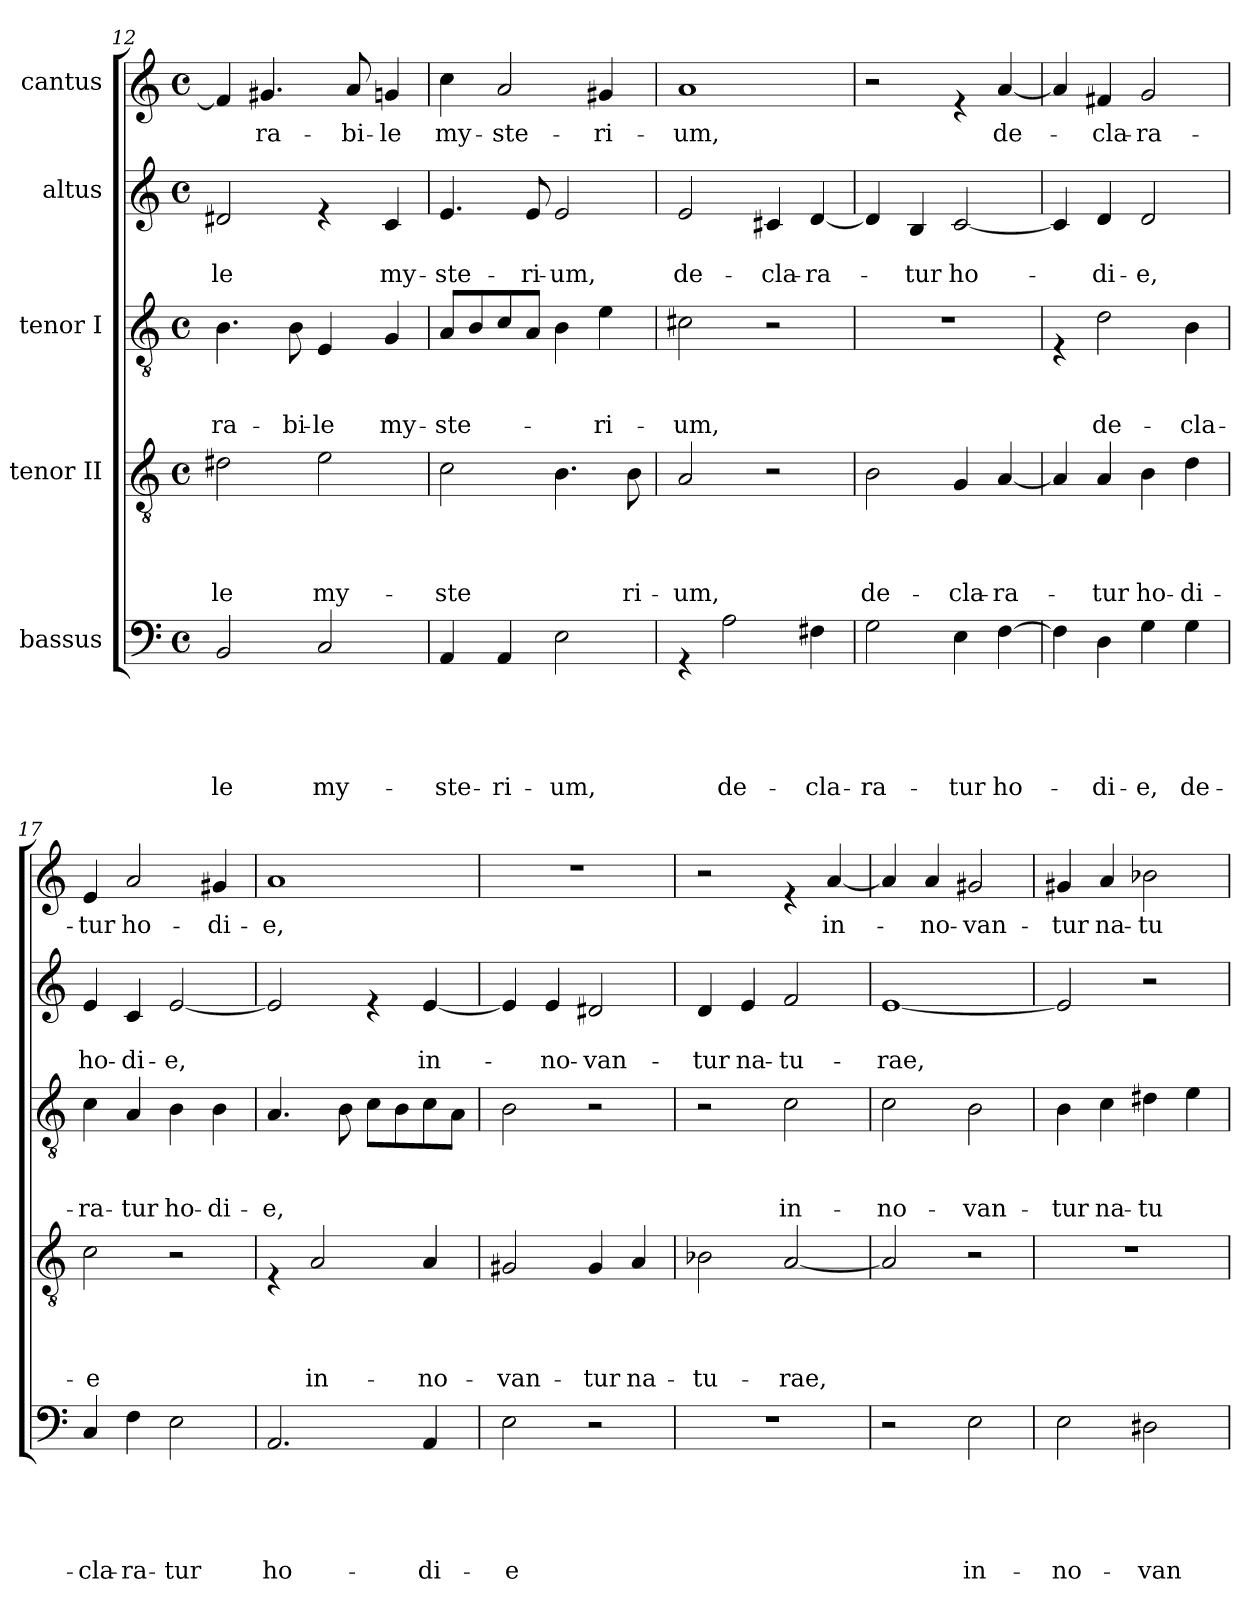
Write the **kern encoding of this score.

**kern	**text	**text	**text	**text	**text	**kern	**text	**text	**text	**text	**kern	**text	**text	**text	**kern	**text	**text	**kern	**text
*part5	*part5	*part5	*part5	*part5	*part5	*part4	*part4	*part4	*part4	*part4	*part3	*part3	*part3	*part3	*part2	*part2	*part2	*part1	*part1
*staff5	*staff5	*staff5	*staff5	*staff5	*staff5	*staff4	*staff4	*staff4	*staff4	*staff4	*staff3	*staff3	*staff3	*staff3	*staff2	*staff2	*staff2	*staff1	*staff1
*I"bassus	*	*	*	*	*	*I"tenor II	*	*	*	*	*I"tenor I	*	*	*	*I"altus	*	*	*I"cantus	*
!!LO:PB:g=z
*clefF4	*	*	*	*	*	*clefGv2	*	*	*	*	*clefGv2	*	*	*	*clefG2	*	*	*clefG2	*
*k[]	*	*	*	*	*	*k[]	*	*	*	*	*k[]	*	*	*	*k[]	*	*	*k[]	*
*C:	*	*	*	*	*	*C:	*	*	*	*	*C:	*	*	*	*C:	*	*	*C:	*
*M4/4	*	*	*	*	*	*M4/4	*	*	*	*	*M4/4	*	*	*	*M4/4	*	*	*M4/4	*
*met(c)	*	*	*	*	*	*met(c)	*	*	*	*	*met(c)	*	*	*	*met(c)	*	*	*met(c)	*
=12	=12	=12	=12	=12	=12	=12	=12	=12	=12	=12	=12	=12	=12	=12	=12	=12	=12	=12	=12
!	!	!	!	!	!LO:LY:b	!	!	!	!	!LO:LY:b	!	!	!	!LO:LY:b	!	!	!LO:LY:b	!	!
2BB/	.	.	.	.	-le	2d#X\	.	.	.	-le	4.B\	.	.	-ra-	2d#X/	.	-le	4f#/]	.
!	!	!	!	!	!	!	!	!	!	!	!	!	!	!	!	!	!	!	!LO:LY:b
.	.	.	.	.	.	.	.	.	.	.	.	.	.	.	.	.	.	4.g#X/	-ra-
!	!	!	!	!	!	!	!	!	!	!	!	!	!	!LO:LY:b	!	!	!	!	!
.	.	.	.	.	.	.	.	.	.	.	8B\	.	.	-bi-	.	.	.	.	.
!	!	!	!	!	!LO:LY:b	!	!	!	!	!LO:LY:b	!	!	!	!LO:LY:b	!	!	!	!	!
2C/	.	.	.	.	my-	2e\	.	.	.	my-	4E/	.	.	-le	4re	.	.	.	.
!	!	!	!	!	!	!	!	!	!	!	!	!	!	!	!	!	!	!	!LO:LY:b
.	.	.	.	.	.	.	.	.	.	.	.	.	.	.	.	.	.	8a/	-bi-
!	!	!	!	!	!	!	!	!	!	!	!	!	!	!LO:LY:b	!	!	!LO:LY:b	!	!LO:LY:b
.	.	.	.	.	.	.	.	.	.	.	4G/	.	.	my-	4c/	.	my-	4gn/	-le
=13	=13	=13	=13	=13	=13	=13	=13	=13	=13	=13	=13	=13	=13	=13	=13	=13	=13	=13	=13
!	!	!	!	!	!LO:LY:b	!	!	!	!	!LO:LY:b	!	!	!	!LO:LY:b	!	!	!LO:LY:b	!	!LO:LY:b
4AA/	.	.	.	.	-ste-	2c\	.	.	.	-ste	8A/L	.	.	-ste-	4.e/	.	-ste-	4cc\	my-
.	.	.	.	.	.	.	.	.	.	.	8B/	.	.	.	.	.	.	.	.
!	!	!	!	!	!LO:LY:b	!	!	!	!	!	!	!	!	!	!	!	!	!	!LO:LY:b
4AA/	.	.	.	.	-ri-	.	.	.	.	.	8c/	.	.	.	.	.	.	2a/	-ste-
!	!	!	!	!	!	!	!	!	!	!	!	!	!	!	!	!	!LO:LY:b	!	!
.	.	.	.	.	.	.	.	.	.	.	8A/J	.	.	.	8e/	.	-ri-	.	.
!	!	!	!	!	!LO:LY:b	!	!	!	!	!	!	!	!	!	!	!	!LO:LY:b	!	!
2E\	.	.	.	.	-um,	4.B\	.	.	.	.	4B\	.	.	.	2e/	.	-um,	.	.
!	!	!	!	!	!	!	!	!	!	!	!	!	!	!LO:LY:b	!	!	!	!	!LO:LY:b
.	.	.	.	.	.	.	.	.	.	.	4e\	.	.	-ri-	.	.	.	4g#X/	-ri-
!	!	!	!	!	!	!	!	!	!	!LO:LY:b	!	!	!	!	!	!	!	!	!
.	.	.	.	.	.	8B\	.	.	.	ri-	.	.	.	.	.	.	.	.	.
=14	=14	=14	=14	=14	=14	=14	=14	=14	=14	=14	=14	=14	=14	=14	=14	=14	=14	=14	=14
!	!	!	!	!	!	!	!	!	!	!LO:LY:b	!	!	!	!LO:LY:b	!	!	!LO:LY:b	!	!LO:LY:b
4rGG	.	.	.	.	.	2A/	.	.	.	-um,	2c#X\	.	.	-um,	2e/	.	de-	1a	-um,
!	!	!	!	!	!LO:LY:b	!	!	!	!	!	!	!	!	!	!	!	!	!	!
2A\	.	.	.	.	de-	.	.	.	.	.	.	.	.	.	.	.	.	.	.
!	!	!	!	!	!	!	!	!	!	!	!	!	!	!	!	!	!LO:LY:b	!	!
.	.	.	.	.	.	2r	.	.	.	.	2r	.	.	.	4c#X/	.	-cla-	.	.
!	!	!	!	!	!LO:LY:b	!	!	!	!	!	!	!	!	!	!	!	!LO:LY:b	!	!
4F#X\	.	.	.	.	-cla-	.	.	.	.	.	.	.	.	.	[<4d/	.	-ra-	.	.
=15	=15	=15	=15	=15	=15	=15	=15	=15	=15	=15	=15	=15	=15	=15	=15	=15	=15	=15	=15
!	!	!	!	!	!LO:LY:b	!	!	!	!	!LO:LY:b	!	!	!	!	!	!	!	!	!
2G\	.	.	.	.	-ra-	2B\	.	.	.	de-	1r	.	.	.	4d/]	.	.	2r	.
!	!	!	!	!	!	!	!	!	!	!	!	!	!	!	!	!	!LO:LY:b	!	!
.	.	.	.	.	.	.	.	.	.	.	.	.	.	.	4B/	.	-tur	.	.
!	!	!	!	!	!LO:LY:b	!	!	!	!	!LO:LY:b	!	!	!	!	!	!	!LO:LY:b	!	!
4E\	.	.	.	.	-tur	4G/	.	.	.	-cla-	.	.	.	.	[<2c/	.	ho-	4re	.
!	!	!	!	!	!LO:LY:b	!	!	!	!	!LO:LY:b	!	!	!	!	!	!	!	!	!LO:LY:b
[>4F\	.	.	.	.	ho-	[<4A/	.	.	.	-ra-	.	.	.	.	.	.	.	[<4a/	de-
=16	=16	=16	=16	=16	=16	=16	=16	=16	=16	=16	=16	=16	=16	=16	=16	=16	=16	=16	=16
4F\]	.	.	.	.	.	4A/]	.	.	.	.	4rE	.	.	.	4c/]	.	.	4a/]	.
!	!	!	!	!	!LO:LY:b	!	!	!	!	!LO:LY:b	!	!	!	!LO:LY:b	!	!	!LO:LY:b	!	!LO:LY:b
4D\	.	.	.	.	-di-	4A/	.	.	.	-tur	2d\	.	.	de-	4d/	.	-di-	4f#X/	-cla-
!	!	!	!	!	!LO:LY:b	!	!	!	!	!LO:LY:b	!	!	!	!	!	!	!LO:LY:b	!	!LO:LY:b
4G\	.	.	.	.	-e,	4B\	.	.	.	ho-	.	.	.	.	2d/	.	-e,	2g/	-ra-
!	!	!	!	!	!LO:LY:b	!	!	!	!	!LO:LY:b	!	!	!	!LO:LY:b	!	!	!	!	!
4G\	.	.	.	.	de-	4d\	.	.	.	-di-	4B\	.	.	-cla-	.	.	.	.	.
!!LO:LB:g=z
=17	=17	=17	=17	=17	=17	=17	=17	=17	=17	=17	=17	=17	=17	=17	=17	=17	=17	=17	=17
!	!	!	!	!	!LO:LY:b	!	!	!	!	!LO:LY:b	!	!	!	!LO:LY:b	!	!	!LO:LY:b	!	!LO:LY:b
4C/	.	.	.	.	-cla-	2c\	.	.	.	-e	4c\	.	.	-ra-	4e/	.	ho-	4e/	-tur
!	!	!	!	!	!LO:LY:b	!	!	!	!	!	!	!	!	!LO:LY:b	!	!	!LO:LY:b	!	!LO:LY:b
4F\	.	.	.	.	-ra-	.	.	.	.	.	4A/	.	.	-tur	4c/	.	-di-	2a/	ho-
!	!	!	!	!	!LO:LY:b	!	!	!	!	!	!	!	!	!LO:LY:b	!	!	!LO:LY:b	!	!
2E\	.	.	.	.	-tur	2r	.	.	.	.	4B\	.	.	ho-	[<2e/	.	-e,	.	.
!	!	!	!	!	!	!	!	!	!	!	!	!	!	!LO:LY:b	!	!	!	!	!LO:LY:b
.	.	.	.	.	.	.	.	.	.	.	4B\	.	.	-di-	.	.	.	4g#X/	-di-
=18	=18	=18	=18	=18	=18	=18	=18	=18	=18	=18	=18	=18	=18	=18	=18	=18	=18	=18	=18
!	!	!	!	!	!LO:LY:b	!	!	!	!	!	!	!	!	!LO:LY:b	!	!	!	!	!LO:LY:b
2.AA/	.	.	.	.	ho-	4rE	.	.	.	.	4.A/	.	.	-e,	2e/]	.	.	1a	-e,
!	!	!	!	!	!	!	!	!	!	!LO:LY:b	!	!	!	!	!	!	!	!	!
.	.	.	.	.	.	2A/	.	.	.	in-	.	.	.	.	.	.	.	.	.
.	.	.	.	.	.	.	.	.	.	.	8B\	.	.	.	.	.	.	.	.
.	.	.	.	.	.	.	.	.	.	.	8c\L	.	.	.	4re	.	.	.	.
.	.	.	.	.	.	.	.	.	.	.	8B\	.	.	.	.	.	.	.	.
!	!	!	!	!	!LO:LY:b	!	!	!	!	!LO:LY:b	!	!	!	!	!	!	!LO:LY:b	!	!
4AA/	.	.	.	.	-di-	4A/	.	.	.	-no-	8c\	.	.	.	[<4e/	.	in-	.	.
.	.	.	.	.	.	.	.	.	.	.	8A\J	.	.	.	.	.	.	.	.
=19	=19	=19	=19	=19	=19	=19	=19	=19	=19	=19	=19	=19	=19	=19	=19	=19	=19	=19	=19
!	!	!	!	!	!LO:LY:b	!	!	!	!	!LO:LY:b	!	!	!	!	!	!	!	!	!
2E\	.	.	.	.	-e	2G#X/	.	.	.	-van-	2B\	.	.	.	4e/]	.	.	1r	.
!	!	!	!	!	!	!	!	!	!	!	!	!	!	!	!	!	!LO:LY:b	!	!
.	.	.	.	.	.	.	.	.	.	.	.	.	.	.	4e/	.	-no-	.	.
!	!	!	!	!	!	!	!	!	!	!LO:LY:b	!	!	!	!	!	!	!LO:LY:b	!	!
2r	.	.	.	.	.	4G#/	.	.	.	-tur	2r	.	.	.	2d#X/	.	-van-	.	.
!	!	!	!	!	!	!	!	!	!	!LO:LY:b	!	!	!	!	!	!	!	!	!
.	.	.	.	.	.	4A/	.	.	.	na-	.	.	.	.	.	.	.	.	.
=20	=20	=20	=20	=20	=20	=20	=20	=20	=20	=20	=20	=20	=20	=20	=20	=20	=20	=20	=20
!	!	!	!	!	!	!	!	!	!	!LO:LY:b	!	!	!	!	!	!	!LO:LY:b	!	!
1r	.	.	.	.	.	2B-X\	.	.	.	-tu-	2r	.	.	.	4d/	.	-tur	2r	.
!	!	!	!	!	!	!	!	!	!	!	!	!	!	!	!	!	!LO:LY:b	!	!
.	.	.	.	.	.	.	.	.	.	.	.	.	.	.	4e/	.	na-	.	.
!	!	!	!	!	!	!	!	!	!	!LO:LY:b	!	!	!	!LO:LY:b	!	!	!LO:LY:b	!	!
.	.	.	.	.	.	[<2A/	.	.	.	-rae,	2c\	.	.	in-	2f/	.	-tu-	4re	.
!	!	!	!	!	!	!	!	!	!	!	!	!	!	!	!	!	!	!	!LO:LY:b
.	.	.	.	.	.	.	.	.	.	.	.	.	.	.	.	.	.	[<4a/	in-
=21	=21	=21	=21	=21	=21	=21	=21	=21	=21	=21	=21	=21	=21	=21	=21	=21	=21	=21	=21
!	!	!	!	!	!	!	!	!	!	!	!	!	!	!LO:LY:b	!	!	!LO:LY:b	!	!
2r	.	.	.	.	.	2A/]	.	.	.	.	2c\	.	.	-no-	[<1e	.	-rae,	4a/]	.
!	!	!	!	!	!	!	!	!	!	!	!	!	!	!	!	!	!	!	!LO:LY:b
.	.	.	.	.	.	.	.	.	.	.	.	.	.	.	.	.	.	4a/	-no-
!	!	!	!	!	!LO:LY:b	!	!	!	!	!	!	!	!	!LO:LY:b	!	!	!	!	!LO:LY:b
2E\	.	.	.	.	in-	2r	.	.	.	.	2B\	.	.	-van-	.	.	.	2g#X/	-van-
!!LO:PB:g=z
=22	=22	=22	=22	=22	=22	=22	=22	=22	=22	=22	=22	=22	=22	=22	=22	=22	=22	=22	=22
!	!	!	!	!	!LO:LY:b	!	!	!	!	!	!	!	!	!LO:LY:b	!	!	!	!	!LO:LY:b
2E\	.	.	.	.	-no-	1r	.	.	.	.	4B\	.	.	-tur	2e/]	.	.	4g#X/	-tur
!	!	!	!	!	!	!	!	!	!	!	!	!	!	!LO:LY:b	!	!	!	!	!LO:LY:b
.	.	.	.	.	.	.	.	.	.	.	4c\	.	.	na-	.	.	.	4a/	na-
!	!	!	!	!	!LO:LY:b	!	!	!	!	!	!	!	!	!LO:LY:b	!	!	!	!	!LO:LY:b
2D#X\	.	.	.	.	-van-	.	.	.	.	.	4d#X\	.	.	-tu	2r	.	.	2b-X\	-tu-
.	.	.	.	.	.	.	.	.	.	.	4e\	.	.	.	.	.	.	.	.
=	=	=	=	=	=	=	=	=	=	=	=	=	=	=	=	=	=	=	=
*-	*-	*-	*-	*-	*-	*-	*-	*-	*-	*-	*-	*-	*-	*-	*-	*-	*-	*-	*-
